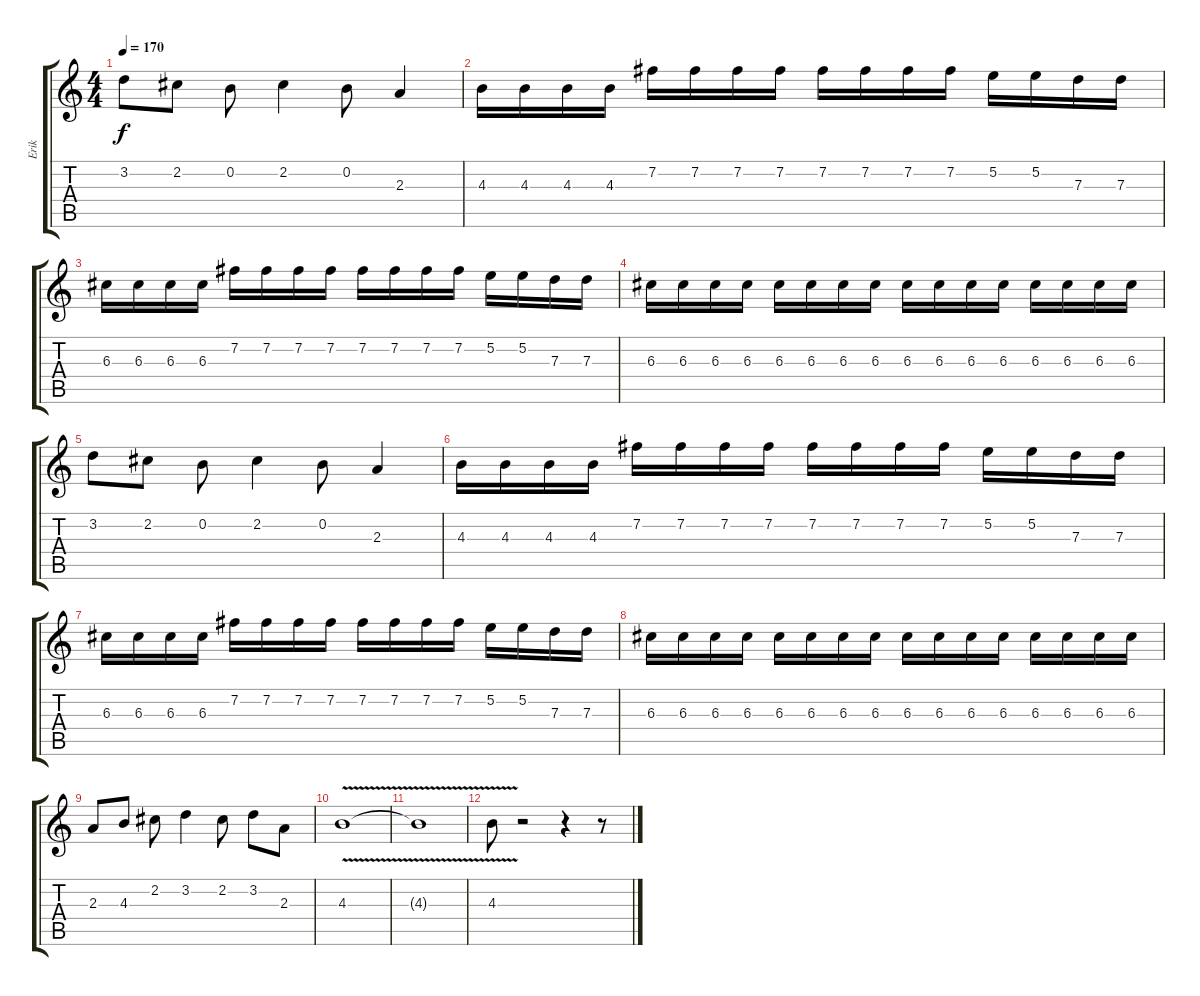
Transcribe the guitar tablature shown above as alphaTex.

\track ("Erik" "Erik") {instrument distortionguitar}
\staff {score tabs}
\tuning (E4 B3 G3 D3 A2 E2) {hide}
\ts (4 4)
\tempo 170
\clef g2
\ks c
3.2.8{dy f} 2.2.8 0.2.8 2.2.4 0.2.8 2.3.4 |
4.3.16 4.3.16 4.3.16 4.3.16 7.2.16 7.2.16 7.2.16 7.2.16 7.2.16 7.2.16 7.2.16 7.2.16 5.2.16 5.2.16 7.3.16 7.3.16 |
6.3.16 6.3.16 6.3.16 6.3.16 7.2.16 7.2.16 7.2.16 7.2.16 7.2.16 7.2.16 7.2.16 7.2.16 5.2.16 5.2.16 7.3.16 7.3.16 |
6.3.16 6.3.16 6.3.16 6.3.16 6.3.16 6.3.16 6.3.16 6.3.16 6.3.16 6.3.16 6.3.16 6.3.16 6.3.16 6.3.16 6.3.16 6.3.16 |
3.2.8 2.2.8 0.2.8 2.2.4 0.2.8 2.3.4 |
4.3.16 4.3.16 4.3.16 4.3.16 7.2.16 7.2.16 7.2.16 7.2.16 7.2.16 7.2.16 7.2.16 7.2.16 5.2.16 5.2.16 7.3.16 7.3.16 |
6.3.16 6.3.16 6.3.16 6.3.16 7.2.16 7.2.16 7.2.16 7.2.16 7.2.16 7.2.16 7.2.16 7.2.16 5.2.16 5.2.16 7.3.16 7.3.16 |
6.3.16 6.3.16 6.3.16 6.3.16 6.3.16 6.3.16 6.3.16 6.3.16 6.3.16 6.3.16 6.3.16 6.3.16 6.3.16 6.3.16 6.3.16 6.3.16 |
2.3.8 4.3.8 2.2.8 3.2.4 2.2.8 3.2.8 2.3.8 |
4.3{v}.1 |
4.3{t}.1 |
4.3{v}.8 r.2 r.4 r.8
